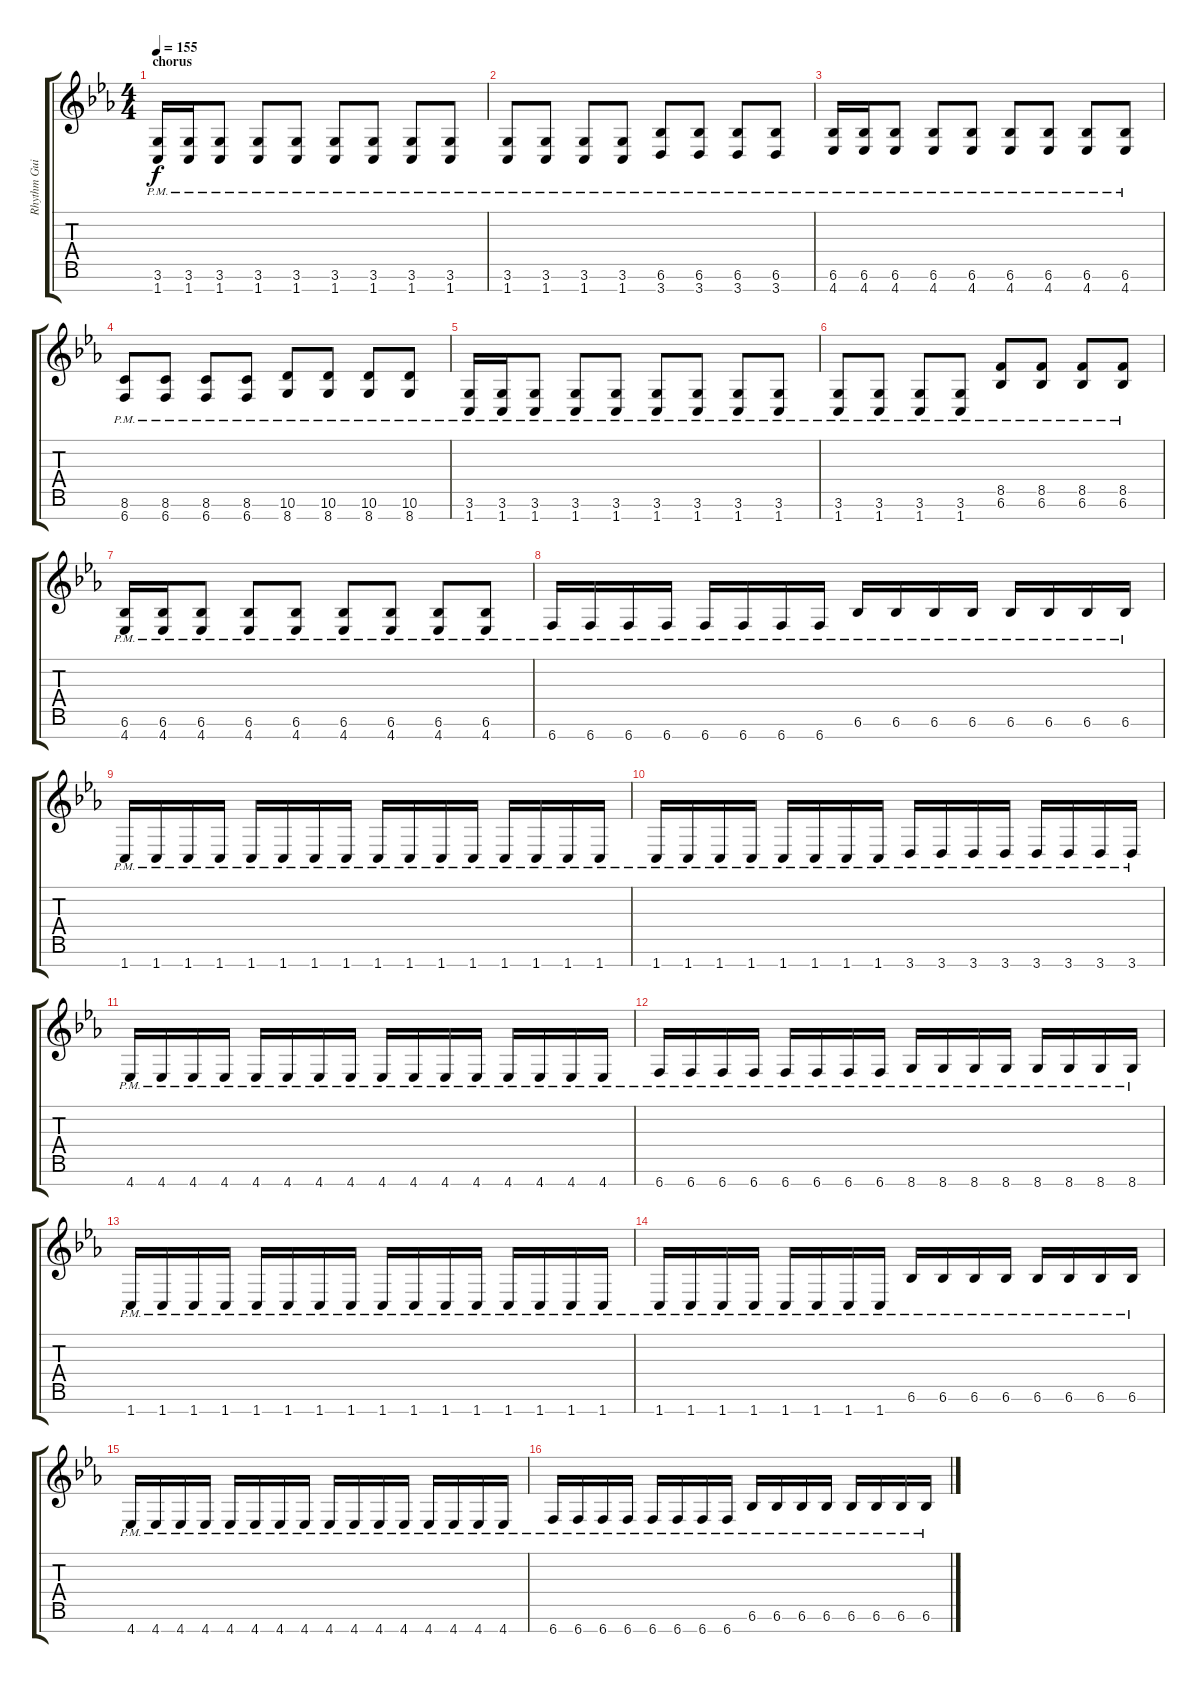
\track ("Rhythm Guitar 1" "Rhythm Gui") {instrument distortionguitar}
\staff {score tabs}
\tuning (E4 B3 G3 D3 A2 E2 B1) {hide}
\ts (4 4)
\section ("" "chorus")
\tempo 155
\clef g2
\ks cminor
(3.6{pm} 1.7{pm}).16{dy f} (3.6{pm} 1.7{pm}).16 (3.6{pm} 1.7{pm}).8 (3.6{pm} 1.7{pm}).8 (3.6{pm} 1.7{pm}).8 (3.6{pm} 1.7{pm}).8 (3.6{pm} 1.7{pm}).8 (3.6{pm} 1.7{pm}).8 (3.6{pm} 1.7{pm}).8 |
(3.6{pm} 1.7{pm}).8 (3.6{pm} 1.7{pm}).8 (3.6{pm} 1.7{pm}).8 (3.6{pm} 1.7{pm}).8 (6.6{pm} 3.7{pm}).8 (6.6{pm} 3.7{pm}).8 (6.6{pm} 3.7{pm}).8 (6.6{pm} 3.7{pm}).8 |
(6.6{pm} 4.7{pm}).16 (6.6{pm} 4.7{pm}).16 (6.6{pm} 4.7{pm}).8 (6.6{pm} 4.7{pm}).8 (6.6{pm} 4.7{pm}).8 (6.6{pm} 4.7{pm}).8 (6.6{pm} 4.7{pm}).8 (6.6{pm} 4.7{pm}).8 (6.6{pm} 4.7{pm}).8 |
(8.6{pm} 6.7{pm}).8 (8.6{pm} 6.7{pm}).8 (8.6{pm} 6.7{pm}).8 (8.6{pm} 6.7{pm}).8 (10.6{pm} 8.7{pm}).8 (10.6{pm} 8.7{pm}).8 (10.6{pm} 8.7{pm}).8 (10.6{pm} 8.7{pm}).8 |
(3.6{pm} 1.7{pm}).16 (3.6{pm} 1.7{pm}).16 (3.6{pm} 1.7{pm}).8 (3.6{pm} 1.7{pm}).8 (3.6{pm} 1.7{pm}).8 (3.6{pm} 1.7{pm}).8 (3.6{pm} 1.7{pm}).8 (3.6{pm} 1.7{pm}).8 (3.6{pm} 1.7{pm}).8 |
(3.6{pm} 1.7{pm}).8 (3.6{pm} 1.7{pm}).8 (3.6{pm} 1.7{pm}).8 (3.6{pm} 1.7{pm}).8 (8.5{pm} 6.6{pm}).8 (8.5{pm} 6.6{pm}).8 (8.5{pm} 6.6{pm}).8 (8.5{pm} 6.6{pm}).8 |
(6.6{pm} 4.7{pm}).16 (6.6{pm} 4.7{pm}).16 (6.6{pm} 4.7{pm}).8 (6.6{pm} 4.7{pm}).8 (6.6{pm} 4.7{pm}).8 (6.6{pm} 4.7{pm}).8 (6.6{pm} 4.7{pm}).8 (6.6{pm} 4.7{pm}).8 (6.6{pm} 4.7{pm}).8 |
6.7{pm}.16 6.7{pm}.16 6.7{pm}.16 6.7{pm}.16 6.7{pm}.16 6.7{pm}.16 6.7{pm}.16 6.7{pm}.16 6.6{pm}.16 6.6{pm}.16 6.6{pm}.16 6.6{pm}.16 6.6{pm}.16 6.6{pm}.16 6.6{pm}.16 6.6{pm}.16 |
1.7{pm}.16 1.7{pm}.16 1.7{pm}.16 1.7{pm}.16 1.7{pm}.16 1.7{pm}.16 1.7{pm}.16 1.7{pm}.16 1.7{pm}.16 1.7{pm}.16 1.7{pm}.16 1.7{pm}.16 1.7{pm}.16 1.7{pm}.16 1.7{pm}.16 1.7{pm}.16 |
1.7{pm}.16 1.7{pm}.16 1.7{pm}.16 1.7{pm}.16 1.7{pm}.16 1.7{pm}.16 1.7{pm}.16 1.7{pm}.16 3.7{pm}.16 3.7{pm}.16 3.7{pm}.16 3.7{pm}.16 3.7{pm}.16 3.7{pm}.16 3.7{pm}.16 3.7{pm}.16 |
4.7{pm}.16 4.7{pm}.16 4.7{pm}.16 4.7{pm}.16 4.7{pm}.16 4.7{pm}.16 4.7{pm}.16 4.7{pm}.16 4.7{pm}.16 4.7{pm}.16 4.7{pm}.16 4.7{pm}.16 4.7{pm}.16 4.7{pm}.16 4.7{pm}.16 4.7{pm}.16 |
6.7{pm}.16 6.7{pm}.16 6.7{pm}.16 6.7{pm}.16 6.7{pm}.16 6.7{pm}.16 6.7{pm}.16 6.7{pm}.16 8.7{pm}.16 8.7{pm}.16 8.7{pm}.16 8.7{pm}.16 8.7{pm}.16 8.7{pm}.16 8.7{pm}.16 8.7{pm}.16 |
1.7{pm}.16 1.7{pm}.16 1.7{pm}.16 1.7{pm}.16 1.7{pm}.16 1.7{pm}.16 1.7{pm}.16 1.7{pm}.16 1.7{pm}.16 1.7{pm}.16 1.7{pm}.16 1.7{pm}.16 1.7{pm}.16 1.7{pm}.16 1.7{pm}.16 1.7{pm}.16 |
1.7{pm}.16 1.7{pm}.16 1.7{pm}.16 1.7{pm}.16 1.7{pm}.16 1.7{pm}.16 1.7{pm}.16 1.7{pm}.16 6.6{pm}.16 6.6{pm}.16 6.6{pm}.16 6.6{pm}.16 6.6{pm}.16 6.6{pm}.16 6.6{pm}.16 6.6{pm}.16 |
4.7{pm}.16 4.7{pm}.16 4.7{pm}.16 4.7{pm}.16 4.7{pm}.16 4.7{pm}.16 4.7{pm}.16 4.7{pm}.16 4.7{pm}.16 4.7{pm}.16 4.7{pm}.16 4.7{pm}.16 4.7{pm}.16 4.7{pm}.16 4.7{pm}.16 4.7{pm}.16 |
6.7{pm}.16 6.7{pm}.16 6.7{pm}.16 6.7{pm}.16 6.7{pm}.16 6.7{pm}.16 6.7{pm}.16 6.7{pm}.16 6.6{pm}.16 6.6{pm}.16 6.6{pm}.16 6.6{pm}.16 6.6{pm}.16 6.6{pm}.16 6.6{pm}.16 6.6{pm}.16
